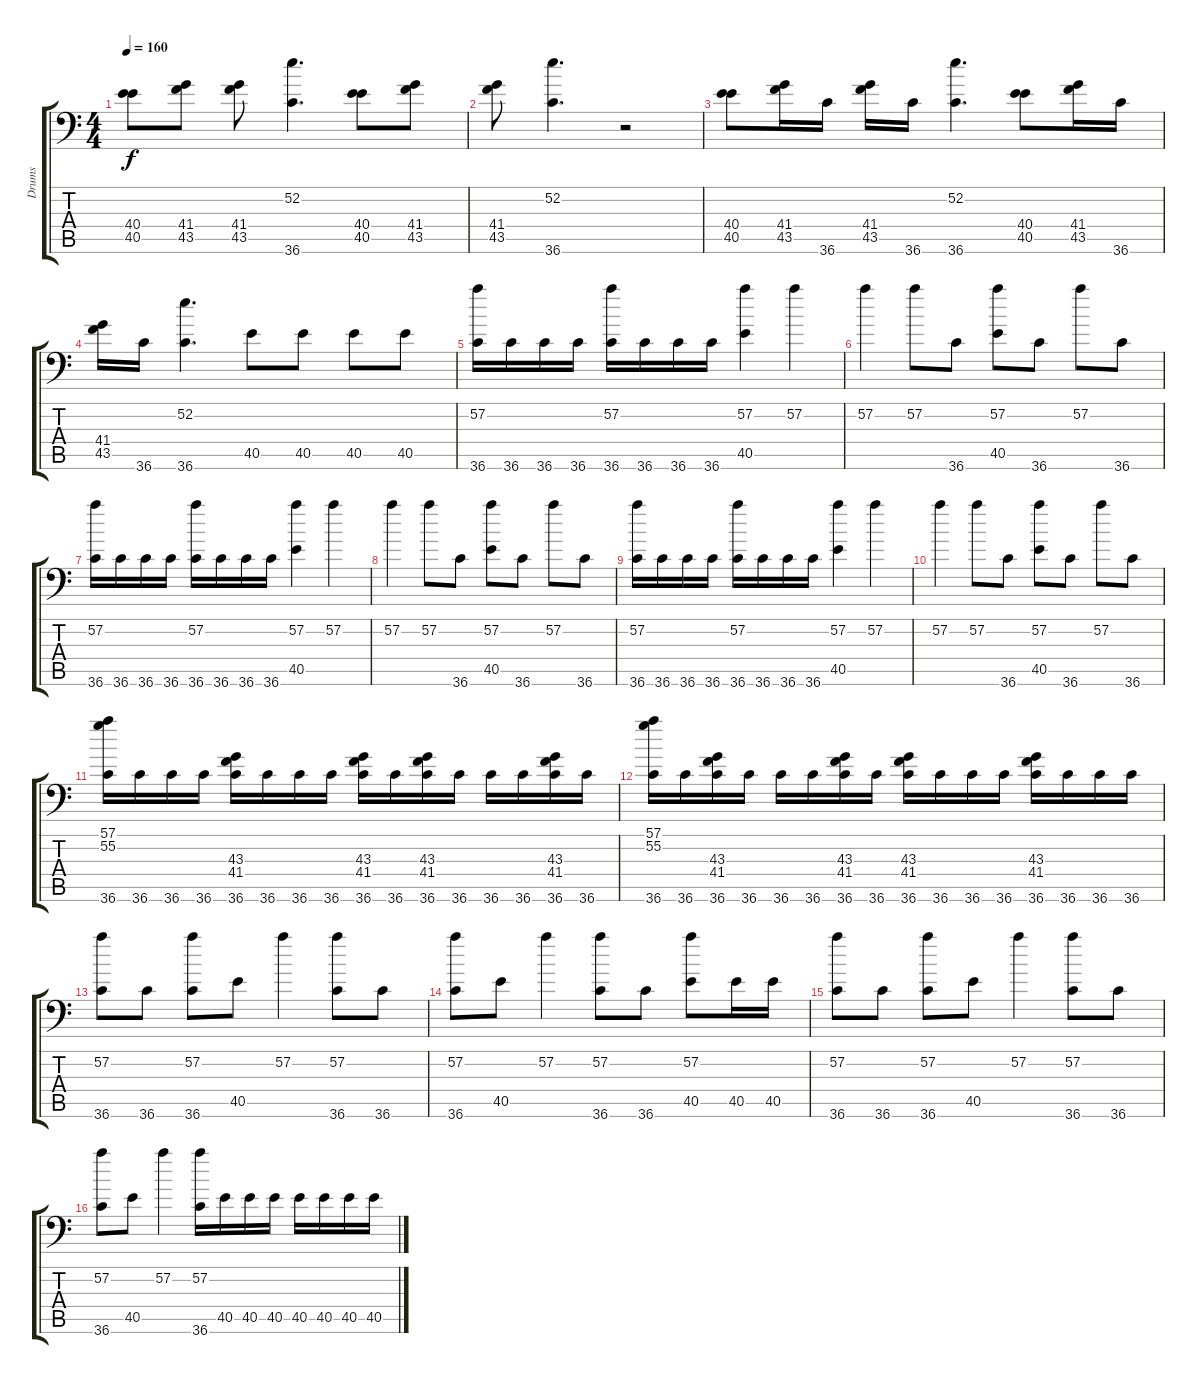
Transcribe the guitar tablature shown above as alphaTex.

\track ("Drums" "Drums") {instrument acousticgrandpiano}
\staff {score tabs}
\tuning (C-1 C-1 C-1 C-1 C-1 C-1) {hide}
\ts (4 4)
\tempo 160
\clef f4
\ks c
(40.4 40.5).8{dy f} (41.4 43.5).8 (41.4 43.5).8 (52.2 36.6).4{d} (40.4 40.5).8 (41.4 43.5).8 |
(41.4 43.5).8 (52.2 36.6).4{d} r.2 |
(40.4 40.5).8 (41.4 43.5).16 36.6.16 (41.4 43.5).16 36.6.16 (52.2 36.6).4{d} (40.4 40.5).8 (41.4 43.5).16 36.6.16 |
(41.4 43.5).16 36.6.16 (52.2 36.6).4{d} 40.5.8 40.5.8 40.5.8 40.5.8 |
(57.2 36.6).16 36.6.16 36.6.16 36.6.16 (57.2 36.6).16 36.6.16 36.6.16 36.6.16 (57.2 40.5).4 57.2.4 |
57.2.4 57.2.8 36.6.8 (57.2 40.5).8 36.6.8 57.2.8 36.6.8 |
(57.2 36.6).16 36.6.16 36.6.16 36.6.16 (57.2 36.6).16 36.6.16 36.6.16 36.6.16 (57.2 40.5).4 57.2.4 |
57.2.4 57.2.8 36.6.8 (57.2 40.5).8 36.6.8 57.2.8 36.6.8 |
(57.2 36.6).16 36.6.16 36.6.16 36.6.16 (57.2 36.6).16 36.6.16 36.6.16 36.6.16 (57.2 40.5).4 57.2.4 |
57.2.4 57.2.8 36.6.8 (57.2 40.5).8 36.6.8 57.2.8 36.6.8 |
(57.1 55.2 36.6).16 36.6.16 36.6.16 36.6.16 (43.3 41.4 36.6).16 36.6.16 36.6.16 36.6.16 (43.3 41.4 36.6).16 36.6.16 (43.3 41.4 36.6).16 36.6.16 36.6.16 36.6.16 (43.3 41.4 36.6).16 36.6.16 |
(57.1 55.2 36.6).16 36.6.16 (43.3 41.4 36.6).16 36.6.16 36.6.16 36.6.16 (43.3 41.4 36.6).16 36.6.16 (43.3 41.4 36.6).16 36.6.16 36.6.16 36.6.16 (43.3 41.4 36.6).16 36.6.16 36.6.16 36.6.16 |
(57.2 36.6).8 36.6.8 (57.2 36.6).8 40.5.8 57.2.4 (57.2 36.6).8 36.6.8 |
(57.2 36.6).8 40.5.8 57.2.4 (57.2 36.6).8 36.6.8 (57.2 40.5).8 40.5.16 40.5.16 |
(57.2 36.6).8 36.6.8 (57.2 36.6).8 40.5.8 57.2.4 (57.2 36.6).8 36.6.8 |
(57.2 36.6).8 40.5.8 57.2.4 (57.2 36.6).16 40.5.16 40.5.16 40.5.16 40.5.16 40.5.16 40.5.16 40.5.16
